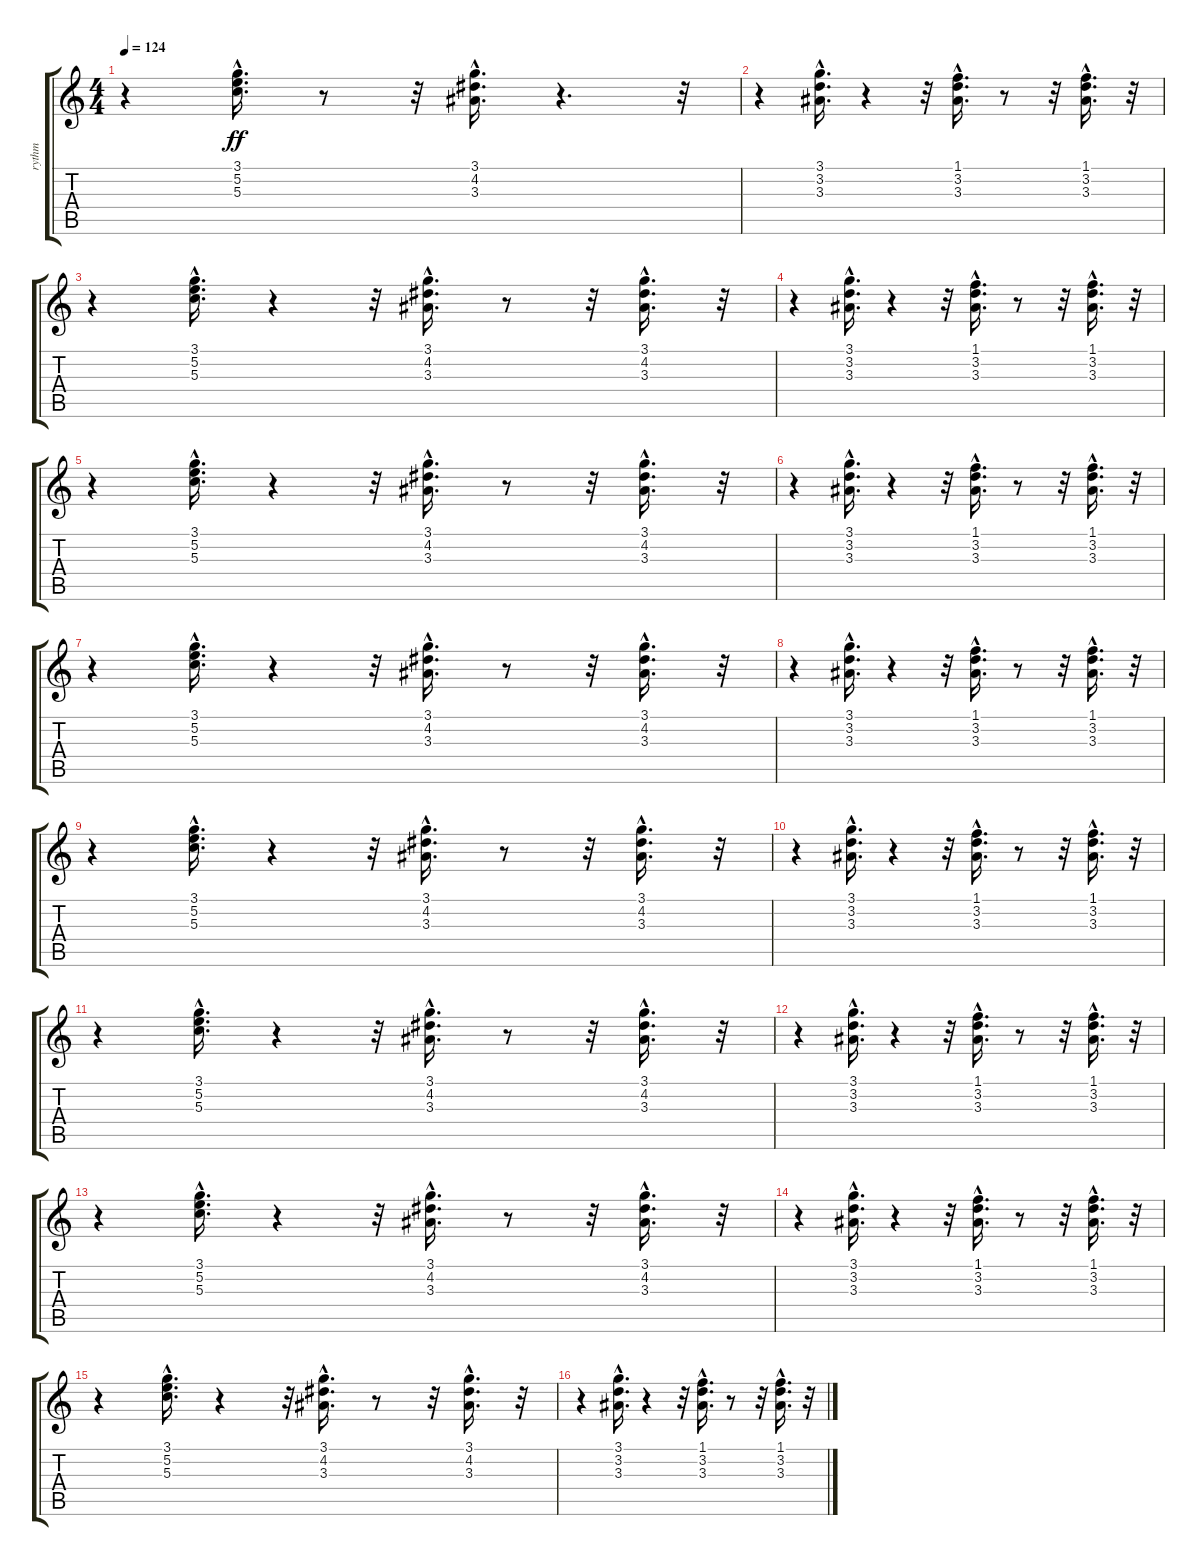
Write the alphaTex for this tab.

\track ("rythm" "rythm") {instrument electricguitarclean}
\staff {score tabs}
\tuning (E4 B3 G3 D3 A2 E2) {hide}
\ts (4 4)
\tempo 124
\clef g2
\ks c
r.4{dy ff} (3.1{hac} 5.2{hac} 5.3{hac}).16{d} r.8 r.32 (3.1{hac} 4.2{hac} 3.3{hac}).16{d} r.4{d} r.32 |
r.4 (3.1{hac} 3.2{hac} 3.3{hac}).16{d} r.4 r.32 (1.1{hac} 3.2{hac} 3.3{hac}).16{d} r.8 r.32 (1.1{hac} 3.2{hac} 3.3{hac}).16{d} r.32 |
r.4 (3.1{hac} 5.2{hac} 5.3{hac}).16{d} r.4 r.32 (3.1{hac} 4.2{hac} 3.3{hac}).16{d} r.8 r.32 (3.1{hac} 4.2{hac} 3.3{hac}).16{d} r.32 |
r.4 (3.1{hac} 3.2{hac} 3.3{hac}).16{d} r.4 r.32 (1.1{hac} 3.2{hac} 3.3{hac}).16{d} r.8 r.32 (1.1{hac} 3.2{hac} 3.3{hac}).16{d} r.32 |
r.4 (3.1{hac} 5.2{hac} 5.3{hac}).16{d} r.4 r.32 (3.1{hac} 4.2{hac} 3.3{hac}).16{d} r.8 r.32 (3.1{hac} 4.2{hac} 3.3{hac}).16{d} r.32 |
r.4 (3.1{hac} 3.2{hac} 3.3{hac}).16{d} r.4 r.32 (1.1{hac} 3.2{hac} 3.3{hac}).16{d} r.8 r.32 (1.1{hac} 3.2{hac} 3.3{hac}).16{d} r.32 |
r.4 (3.1{hac} 5.2{hac} 5.3{hac}).16{d} r.4 r.32 (3.1{hac} 4.2{hac} 3.3{hac}).16{d} r.8 r.32 (3.1{hac} 4.2{hac} 3.3{hac}).16{d} r.32 |
r.4 (3.1{hac} 3.2{hac} 3.3{hac}).16{d} r.4 r.32 (1.1{hac} 3.2{hac} 3.3{hac}).16{d} r.8 r.32 (1.1{hac} 3.2{hac} 3.3{hac}).16{d} r.32 |
r.4 (3.1{hac} 5.2{hac} 5.3{hac}).16{d} r.4 r.32 (3.1{hac} 4.2{hac} 3.3{hac}).16{d} r.8 r.32 (3.1{hac} 4.2{hac} 3.3{hac}).16{d} r.32 |
r.4 (3.1{hac} 3.2{hac} 3.3{hac}).16{d} r.4 r.32 (1.1{hac} 3.2{hac} 3.3{hac}).16{d} r.8 r.32 (1.1{hac} 3.2{hac} 3.3{hac}).16{d} r.32 |
r.4 (3.1{hac} 5.2{hac} 5.3{hac}).16{d} r.4 r.32 (3.1{hac} 4.2{hac} 3.3{hac}).16{d} r.8 r.32 (3.1{hac} 4.2{hac} 3.3{hac}).16{d} r.32 |
r.4 (3.1{hac} 3.2{hac} 3.3{hac}).16{d} r.4 r.32 (1.1{hac} 3.2{hac} 3.3{hac}).16{d} r.8 r.32 (1.1{hac} 3.2{hac} 3.3{hac}).16{d} r.32 |
r.4 (3.1{hac} 5.2{hac} 5.3{hac}).16{d} r.4 r.32 (3.1{hac} 4.2{hac} 3.3{hac}).16{d} r.8 r.32 (3.1{hac} 4.2{hac} 3.3{hac}).16{d} r.32 |
r.4 (3.1{hac} 3.2{hac} 3.3{hac}).16{d} r.4 r.32 (1.1{hac} 3.2{hac} 3.3{hac}).16{d} r.8 r.32 (1.1{hac} 3.2{hac} 3.3{hac}).16{d} r.32 |
r.4 (3.1{hac} 5.2{hac} 5.3{hac}).16{d} r.4 r.32 (3.1{hac} 4.2{hac} 3.3{hac}).16{d} r.8 r.32 (3.1{hac} 4.2{hac} 3.3{hac}).16{d} r.32 |
r.4 (3.1{hac} 3.2{hac} 3.3{hac}).16{d} r.4 r.32 (1.1{hac} 3.2{hac} 3.3{hac}).16{d} r.8 r.32 (1.1{hac} 3.2{hac} 3.3{hac}).16{d} r.32
